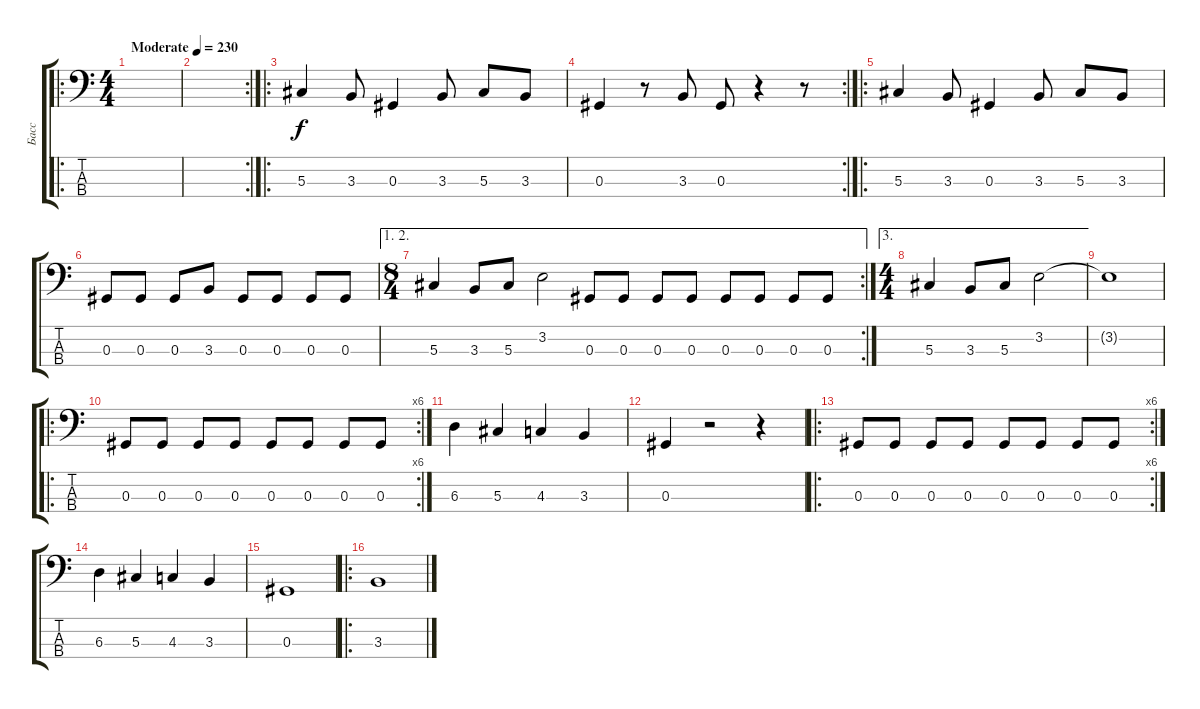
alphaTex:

\track ("Басс" "Басс") {instrument electricbasspick}
\staff {score tabs}
\tuning (Gb2 Db2 Ab1 Eb1) {hide}
\ro
\ts (4 4)
\tempo (230 "Moderate")
\clef f4
\ks c
|
\rc 2
|
\ro
5.3.4 3.3.8 0.3.4 3.3.8 5.3.8 3.3.8 |
\rc 2
0.3.4 r.8 3.3.8 0.3.8 r.4 r.8 |
\ro
5.3.4 3.3.8 0.3.4 3.3.8 5.3.8 3.3.8 |
0.3.8 0.3.8 0.3.8 3.3.8 0.3.8 0.3.8 0.3.8 0.3.8 |
\ae (1 2)
\rc 2
\ts (8 4)
5.3.4 3.3.8 5.3.8 3.2.2 0.3.8 0.3.8 0.3.8 0.3.8 0.3.8 0.3.8 0.3.8 0.3.8 |
\ae 3
\ts (4 4)
5.3.4 3.3.8 5.3.8 3.2.2 |
3.2{t}.1 |
\ro
\rc 6
0.3.8 0.3.8 0.3.8 0.3.8 0.3.8 0.3.8 0.3.8 0.3.8 |
6.3.4 5.3.4 4.3.4 3.3.4 |
0.3.4 r.2 r.4 |
\ro
\rc 6
0.3.8 0.3.8 0.3.8 0.3.8 0.3.8 0.3.8 0.3.8 0.3.8 |
6.3.4 5.3.4 4.3.4 3.3.4 |
0.3.1 |
\ro
3.3.1
